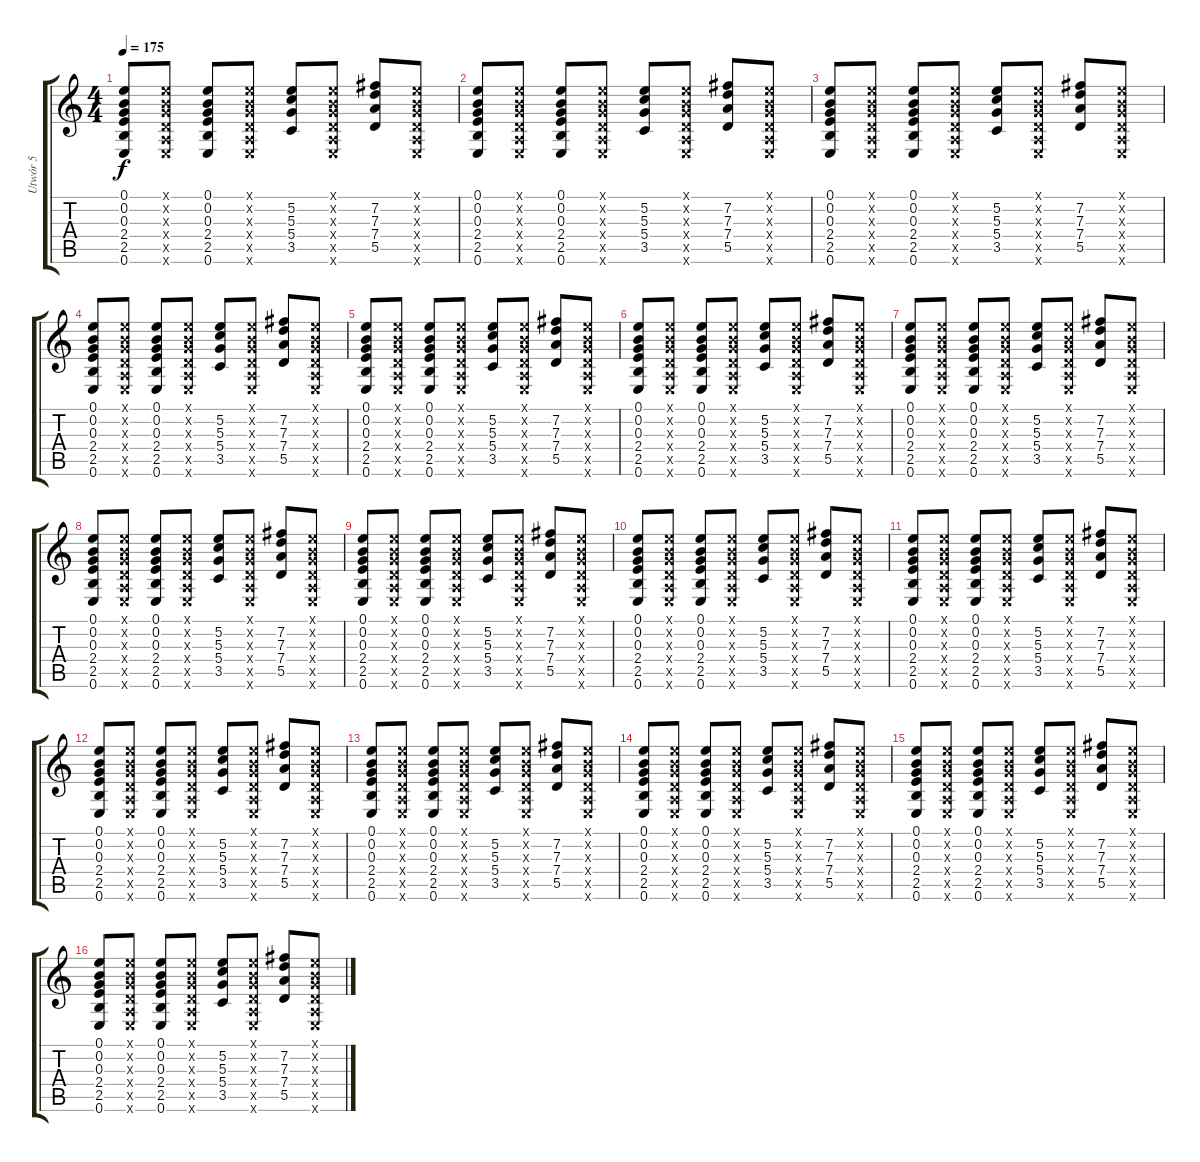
\track ("Utwór 5" "Utwór 5") {instrument distortionguitar}
\staff {score tabs}
\tuning (E4 B3 G3 D3 A2 E2) {hide}
\ts (4 4)
\tempo 175
\clef g2
\ks c
(0.1 0.2 0.3 2.4 2.5 0.6).8{dy f} (0.1{x} 0.2{x} 0.3{x} 0.4{x} 0.5{x} 0.6{x}).8 (0.1 0.2 0.3 2.4 2.5 0.6).8 (0.1{x} 0.2{x} 0.3{x} 0.4{x} 0.5{x} 0.6{x}).8 (5.2 5.3 5.4 3.5).8 (0.1{x} 0.2{x} 0.3{x} 0.4{x} 0.5{x} 0.6{x}).8 (7.2 7.3 7.4 5.5).8 (0.1{x} 0.2{x} 0.3{x} 0.4{x} 0.5{x} 0.6{x}).8 |
(0.1 0.2 0.3 2.4 2.5 0.6).8 (0.1{x} 0.2{x} 0.3{x} 0.4{x} 0.5{x} 0.6{x}).8 (0.1 0.2 0.3 2.4 2.5 0.6).8 (0.1{x} 0.2{x} 0.3{x} 0.4{x} 0.5{x} 0.6{x}).8 (5.2 5.3 5.4 3.5).8 (0.1{x} 0.2{x} 0.3{x} 0.4{x} 0.5{x} 0.6{x}).8 (7.2 7.3 7.4 5.5).8 (0.1{x} 0.2{x} 0.3{x} 0.4{x} 0.5{x} 0.6{x}).8 |
(0.1 0.2 0.3 2.4 2.5 0.6).8 (0.1{x} 0.2{x} 0.3{x} 0.4{x} 0.5{x} 0.6{x}).8 (0.1 0.2 0.3 2.4 2.5 0.6).8 (0.1{x} 0.2{x} 0.3{x} 0.4{x} 0.5{x} 0.6{x}).8 (5.2 5.3 5.4 3.5).8 (0.1{x} 0.2{x} 0.3{x} 0.4{x} 0.5{x} 0.6{x}).8 (7.2 7.3 7.4 5.5).8 (0.1{x} 0.2{x} 0.3{x} 0.4{x} 0.5{x} 0.6{x}).8 |
(0.1 0.2 0.3 2.4 2.5 0.6).8 (0.1{x} 0.2{x} 0.3{x} 0.4{x} 0.5{x} 0.6{x}).8 (0.1 0.2 0.3 2.4 2.5 0.6).8 (0.1{x} 0.2{x} 0.3{x} 0.4{x} 0.5{x} 0.6{x}).8 (5.2 5.3 5.4 3.5).8 (0.1{x} 0.2{x} 0.3{x} 0.4{x} 0.5{x} 0.6{x}).8 (7.2 7.3 7.4 5.5).8 (0.1{x} 0.2{x} 0.3{x} 0.4{x} 0.5{x} 0.6{x}).8 |
(0.1 0.2 0.3 2.4 2.5 0.6).8 (0.1{x} 0.2{x} 0.3{x} 0.4{x} 0.5{x} 0.6{x}).8 (0.1 0.2 0.3 2.4 2.5 0.6).8 (0.1{x} 0.2{x} 0.3{x} 0.4{x} 0.5{x} 0.6{x}).8 (5.2 5.3 5.4 3.5).8 (0.1{x} 0.2{x} 0.3{x} 0.4{x} 0.5{x} 0.6{x}).8 (7.2 7.3 7.4 5.5).8 (0.1{x} 0.2{x} 0.3{x} 0.4{x} 0.5{x} 0.6{x}).8 |
(0.1 0.2 0.3 2.4 2.5 0.6).8 (0.1{x} 0.2{x} 0.3{x} 0.4{x} 0.5{x} 0.6{x}).8 (0.1 0.2 0.3 2.4 2.5 0.6).8 (0.1{x} 0.2{x} 0.3{x} 0.4{x} 0.5{x} 0.6{x}).8 (5.2 5.3 5.4 3.5).8 (0.1{x} 0.2{x} 0.3{x} 0.4{x} 0.5{x} 0.6{x}).8 (7.2 7.3 7.4 5.5).8 (0.1{x} 0.2{x} 0.3{x} 0.4{x} 0.5{x} 0.6{x}).8 |
(0.1 0.2 0.3 2.4 2.5 0.6).8 (0.1{x} 0.2{x} 0.3{x} 0.4{x} 0.5{x} 0.6{x}).8 (0.1 0.2 0.3 2.4 2.5 0.6).8 (0.1{x} 0.2{x} 0.3{x} 0.4{x} 0.5{x} 0.6{x}).8 (5.2 5.3 5.4 3.5).8 (0.1{x} 0.2{x} 0.3{x} 0.4{x} 0.5{x} 0.6{x}).8 (7.2 7.3 7.4 5.5).8 (0.1{x} 0.2{x} 0.3{x} 0.4{x} 0.5{x} 0.6{x}).8 |
(0.1 0.2 0.3 2.4 2.5 0.6).8 (0.1{x} 0.2{x} 0.3{x} 0.4{x} 0.5{x} 0.6{x}).8 (0.1 0.2 0.3 2.4 2.5 0.6).8 (0.1{x} 0.2{x} 0.3{x} 0.4{x} 0.5{x} 0.6{x}).8 (5.2 5.3 5.4 3.5).8 (0.1{x} 0.2{x} 0.3{x} 0.4{x} 0.5{x} 0.6{x}).8 (7.2 7.3 7.4 5.5).8 (0.1{x} 0.2{x} 0.3{x} 0.4{x} 0.5{x} 0.6{x}).8 |
(0.1 0.2 0.3 2.4 2.5 0.6).8 (0.1{x} 0.2{x} 0.3{x} 0.4{x} 0.5{x} 0.6{x}).8 (0.1 0.2 0.3 2.4 2.5 0.6).8 (0.1{x} 0.2{x} 0.3{x} 0.4{x} 0.5{x} 0.6{x}).8 (5.2 5.3 5.4 3.5).8 (0.1{x} 0.2{x} 0.3{x} 0.4{x} 0.5{x} 0.6{x}).8 (7.2 7.3 7.4 5.5).8 (0.1{x} 0.2{x} 0.3{x} 0.4{x} 0.5{x} 0.6{x}).8 |
(0.1 0.2 0.3 2.4 2.5 0.6).8 (0.1{x} 0.2{x} 0.3{x} 0.4{x} 0.5{x} 0.6{x}).8 (0.1 0.2 0.3 2.4 2.5 0.6).8 (0.1{x} 0.2{x} 0.3{x} 0.4{x} 0.5{x} 0.6{x}).8 (5.2 5.3 5.4 3.5).8 (0.1{x} 0.2{x} 0.3{x} 0.4{x} 0.5{x} 0.6{x}).8 (7.2 7.3 7.4 5.5).8 (0.1{x} 0.2{x} 0.3{x} 0.4{x} 0.5{x} 0.6{x}).8 |
(0.1 0.2 0.3 2.4 2.5 0.6).8 (0.1{x} 0.2{x} 0.3{x} 0.4{x} 0.5{x} 0.6{x}).8 (0.1 0.2 0.3 2.4 2.5 0.6).8 (0.1{x} 0.2{x} 0.3{x} 0.4{x} 0.5{x} 0.6{x}).8 (5.2 5.3 5.4 3.5).8 (0.1{x} 0.2{x} 0.3{x} 0.4{x} 0.5{x} 0.6{x}).8 (7.2 7.3 7.4 5.5).8 (0.1{x} 0.2{x} 0.3{x} 0.4{x} 0.5{x} 0.6{x}).8 |
(0.1 0.2 0.3 2.4 2.5 0.6).8 (0.1{x} 0.2{x} 0.3{x} 0.4{x} 0.5{x} 0.6{x}).8 (0.1 0.2 0.3 2.4 2.5 0.6).8 (0.1{x} 0.2{x} 0.3{x} 0.4{x} 0.5{x} 0.6{x}).8 (5.2 5.3 5.4 3.5).8 (0.1{x} 0.2{x} 0.3{x} 0.4{x} 0.5{x} 0.6{x}).8 (7.2 7.3 7.4 5.5).8 (0.1{x} 0.2{x} 0.3{x} 0.4{x} 0.5{x} 0.6{x}).8 |
(0.1 0.2 0.3 2.4 2.5 0.6).8 (0.1{x} 0.2{x} 0.3{x} 0.4{x} 0.5{x} 0.6{x}).8 (0.1 0.2 0.3 2.4 2.5 0.6).8 (0.1{x} 0.2{x} 0.3{x} 0.4{x} 0.5{x} 0.6{x}).8 (5.2 5.3 5.4 3.5).8 (0.1{x} 0.2{x} 0.3{x} 0.4{x} 0.5{x} 0.6{x}).8 (7.2 7.3 7.4 5.5).8 (0.1{x} 0.2{x} 0.3{x} 0.4{x} 0.5{x} 0.6{x}).8 |
(0.1 0.2 0.3 2.4 2.5 0.6).8 (0.1{x} 0.2{x} 0.3{x} 0.4{x} 0.5{x} 0.6{x}).8 (0.1 0.2 0.3 2.4 2.5 0.6).8 (0.1{x} 0.2{x} 0.3{x} 0.4{x} 0.5{x} 0.6{x}).8 (5.2 5.3 5.4 3.5).8 (0.1{x} 0.2{x} 0.3{x} 0.4{x} 0.5{x} 0.6{x}).8 (7.2 7.3 7.4 5.5).8 (0.1{x} 0.2{x} 0.3{x} 0.4{x} 0.5{x} 0.6{x}).8 |
(0.1 0.2 0.3 2.4 2.5 0.6).8 (0.1{x} 0.2{x} 0.3{x} 0.4{x} 0.5{x} 0.6{x}).8 (0.1 0.2 0.3 2.4 2.5 0.6).8 (0.1{x} 0.2{x} 0.3{x} 0.4{x} 0.5{x} 0.6{x}).8 (5.2 5.3 5.4 3.5).8 (0.1{x} 0.2{x} 0.3{x} 0.4{x} 0.5{x} 0.6{x}).8 (7.2 7.3 7.4 5.5).8 (0.1{x} 0.2{x} 0.3{x} 0.4{x} 0.5{x} 0.6{x}).8 |
(0.1 0.2 0.3 2.4 2.5 0.6).8 (0.1{x} 0.2{x} 0.3{x} 0.4{x} 0.5{x} 0.6{x}).8 (0.1 0.2 0.3 2.4 2.5 0.6).8 (0.1{x} 0.2{x} 0.3{x} 0.4{x} 0.5{x} 0.6{x}).8 (5.2 5.3 5.4 3.5).8 (0.1{x} 0.2{x} 0.3{x} 0.4{x} 0.5{x} 0.6{x}).8 (7.2 7.3 7.4 5.5).8 (0.1{x} 0.2{x} 0.3{x} 0.4{x} 0.5{x} 0.6{x}).8
